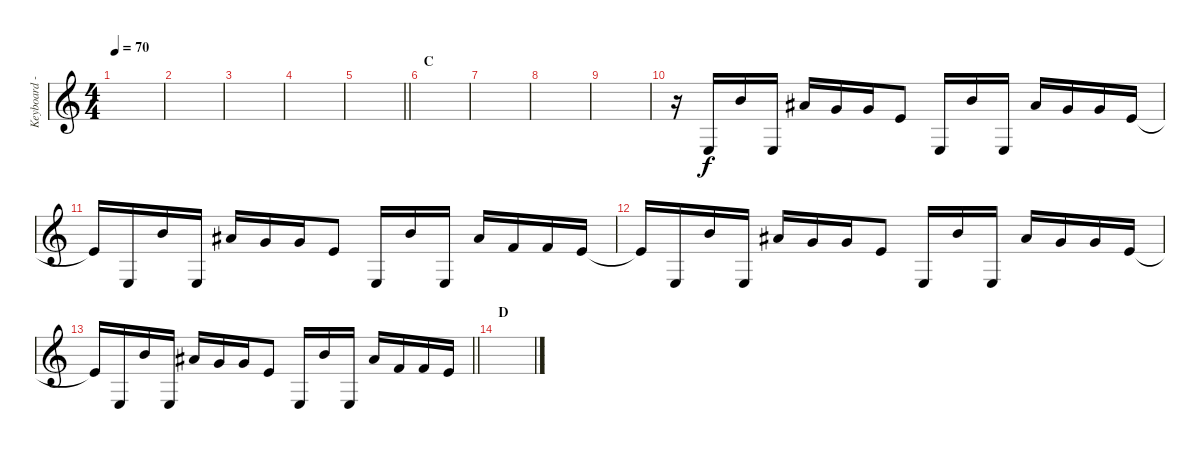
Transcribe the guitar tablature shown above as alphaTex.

\track ("Keyboard - Lead C" "Keyboard -") {instrument lead1square}
\staff {score}
\tuning (E4 B3 G3 D3 A2 E2) {hide}
\ts (4 4)
\tempo 70
\clef g2
\ks c
|
|
|
|
\barLineRight lightlight
|
\section ("" "C")
|
|
|
|
r.16 2.4.16 7.1.16 2.4.16 6.1.16 3.1.16 3.1.16 0.1.8 2.4.16 7.1.16 2.4.16 6.1.16 3.1.16 3.1.16 0.1.16 |
0.1{t}.16 2.4.16 7.1.16 2.4.16 6.1.16 3.1.16 3.1.16 0.1.8 2.4.16 7.1.16 2.4.16 6.1.16 1.1.16 1.1.16 0.1.16 |
0.1{t}.16 2.4.16 7.1.16 2.4.16 6.1.16 3.1.16 3.1.16 0.1.8 2.4.16 7.1.16 2.4.16 6.1.16 3.1.16 3.1.16 0.1.16 |
\barLineRight lightlight
0.1{t}.16 2.4.16 7.1.16 2.4.16 6.1.16 3.1.16 3.1.16 0.1.8 2.4.16 7.1.16 2.4.16 6.1.16 1.1.16 1.1.16 0.1.16 |
\section ("" "D")
